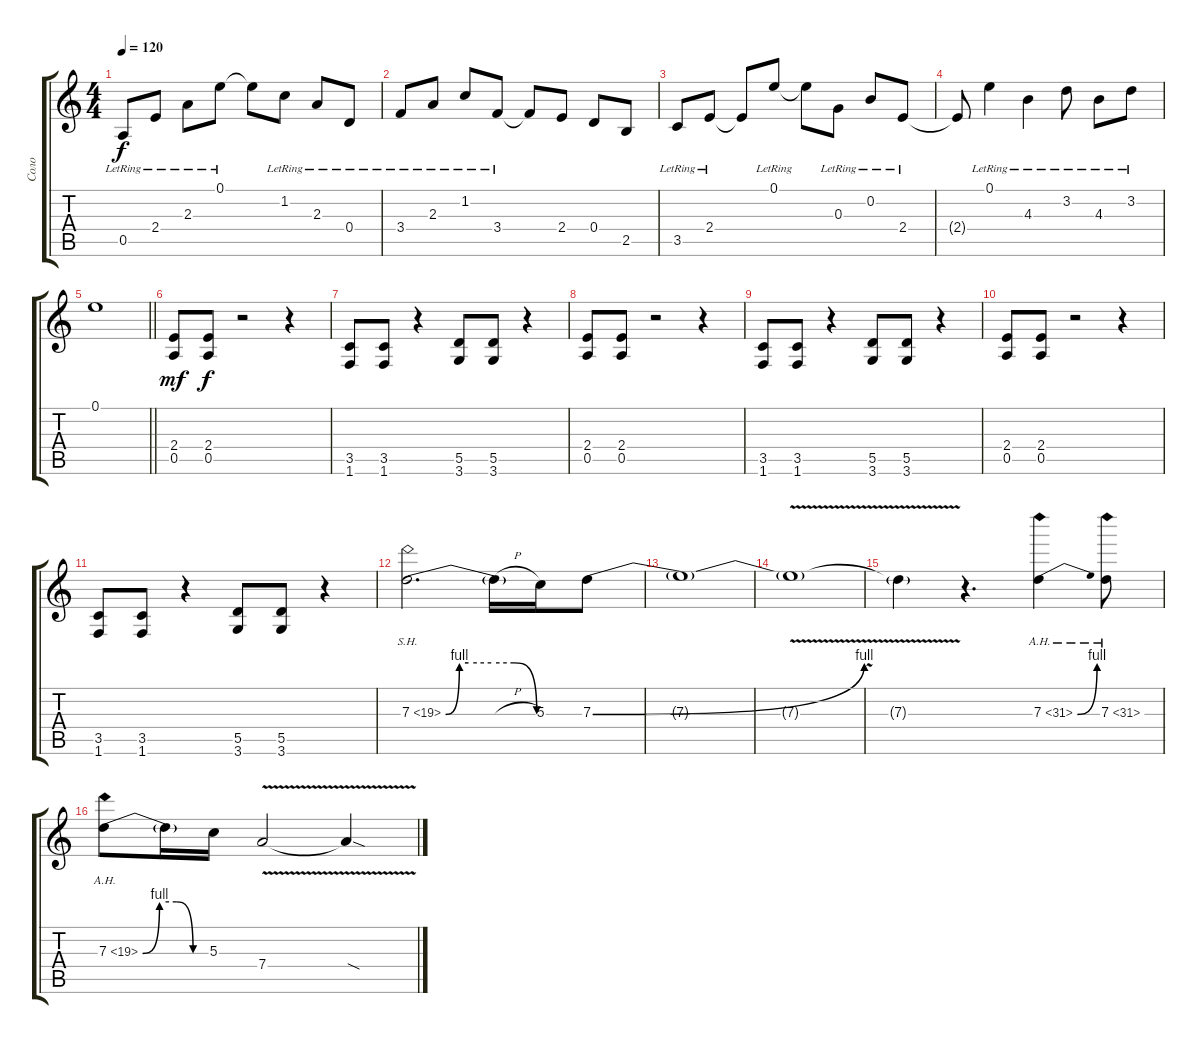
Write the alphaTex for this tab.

\track ("Соло" "Соло") {instrument distortionguitar}
\staff {score tabs}
\tuning (E4 B3 G3 D3 A2 E2) {hide}
\ts (4 4)
\tempo 120
\clef g2
\ks c
0.5{lr}.8{dy f} 2.4{lr}.8 2.3{lr}.8 0.1{lr}.8 0.1{t}.8 1.2{lr}.8 2.3{lr}.8 0.4{lr}.8 |
3.4{lr}.8 2.3{lr}.8 1.2{lr}.8 3.4{lr}.8 3.4{t}.8 2.4.8 0.4.8 2.5.8 |
3.5{lr}.8 2.4{lr}.8 2.4{t}.8 0.1{lr}.8 0.1{t}.8 0.3{lr}.8 0.2{lr}.8 2.4{lr}.8 |
2.4{t}.8 0.1{lr}.4 4.3{lr}.4 3.2{lr}.8 4.3{lr}.8 3.2{lr}.8 |
\barLineRight lightlight
0.1.1 |
\section ("" "")
(2.4 0.5).8{dy mf instrument distortionguitar} (2.4 0.5).8{dy f} r.2 r.4 |
(3.5 1.6).8 (3.5 1.6).8 r.4 (5.5 3.6).8 (5.5 3.6).8 r.4 |
(2.4 0.5).8 (2.4 0.5).8 r.2 r.4 |
(3.5 1.6).8 (3.5 1.6).8 r.4 (5.5 3.6).8 (5.5 3.6).8 r.4 |
(2.4 0.5).8 (2.4 0.5).8 r.2 r.4 |
(3.5 1.6).8 (3.5 1.6).8 r.4 (5.5 3.6).8 (5.5 3.6).8 r.4 |
7.3{be (custom 0 0 9 4 15 4 30 4 45 4 60 0) sh 12}.2{d} 7.3{h t}.16 5.3.16 7.3{be (bend 0 0 60 4)}.8 |
7.3{t}.1 |
7.3{v t}.1 |
7.3{t}.4 r.4{d} 7.3{be (bend 0 0 60 4) ah 24}.4 7.3{ah 24}.8 |
7.3{be (custom 0 0 15 4 30 4 45 0 60 0) ah 12}.8 7.3{t}.16 5.3.16 7.4{v}.2 7.4{sod t}.4
